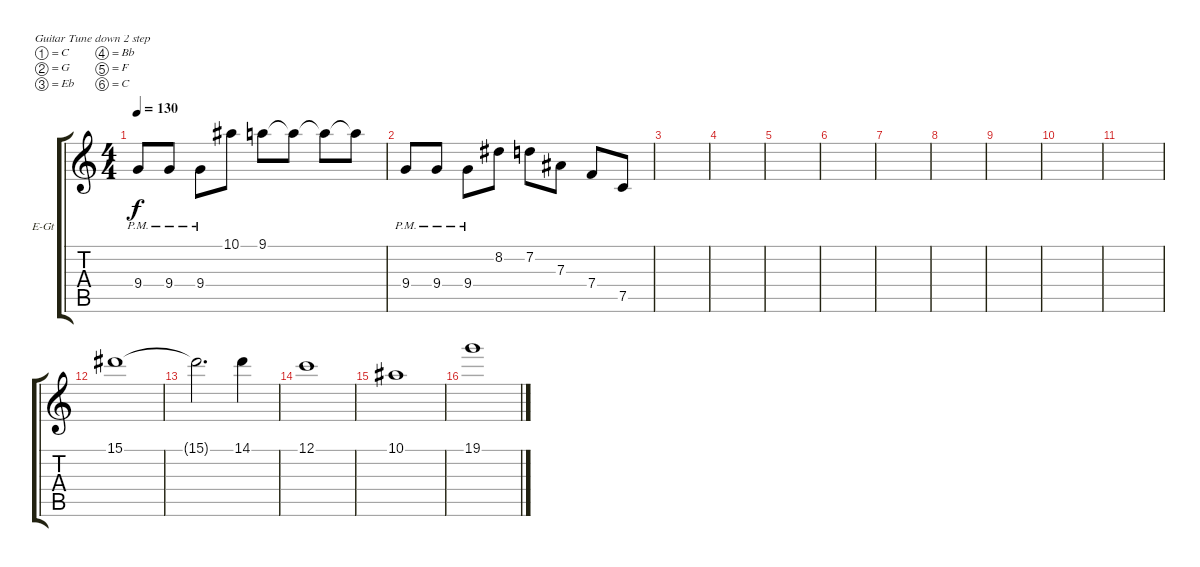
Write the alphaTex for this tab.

\defaultSystemsLayout 4
\bracketExtendMode groupsimilarinstruments
\firstSystemTrackNameOrientation horizontal
\otherSystemsTrackNameOrientation horizontal
\track ("Актава\\терция П" "E-Gt") {instrument distortionguitar}
\staff {score tabs}
\tuning (C4 G3 Eb3 Bb2 F2 C2)
\ts (4 4)
\tempo 130
\clef g2
\ks c
9.4{pm}.8{dy f} 9.4{pm}.8 9.4{pm}.8 10.1.8 9.1.8 9.1{t}.8 9.1{t}.8 9.1{t}.8 |
9.4{pm}.8 9.4{pm}.8 9.4{pm}.8 8.2.8 7.2.8 7.3.8 7.4.8 7.5.8 |
|
|
|
|
|
|
|
|
|
15.1.1 |
15.1{t}.2{d} 14.1.4 |
12.1.1 |
10.1.1 |
19.1.1
